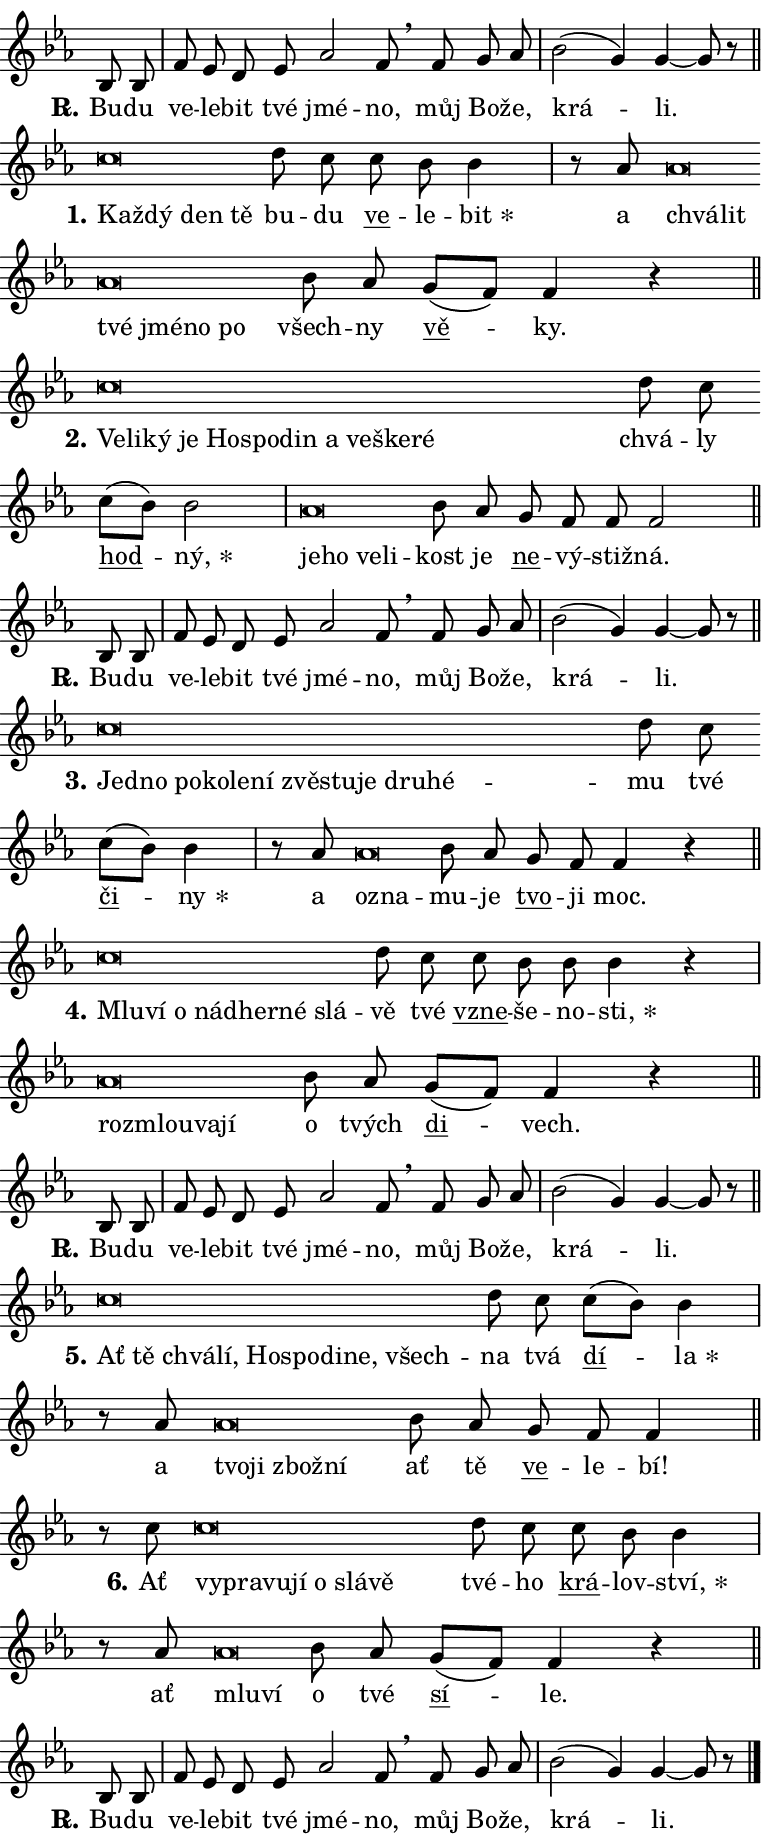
\version "2.24.0"
\header { tagline = "" }
\paper {
  indent = 0\cm
  top-margin = 0\cm
  right-margin = 0.13\cm % to fit lyric hyphens
  bottom-margin = 0\cm
  left-margin = 0\cm
  paper-width = 13\cm
  page-breaking = #ly:one-page-breaking
  system-system-spacing.basic-distance = #11
  score-system-spacing.basic-distance = #11
  ragged-last = ##f
}


%% Author: Thomas Morley
%% https://lists.gnu.org/archive/html/lilypond-user/2020-05/msg00002.html
#(define (line-position grob)
"Returns position of @var[grob} in current system:
   @code{'start}, if at first time-step
   @code{'end}, if at last time-step
   @code{'middle} otherwise
"
  (let* ((col (ly:item-get-column grob))
         (ln (ly:grob-object col 'left-neighbor))
         (rn (ly:grob-object col 'right-neighbor))
         (col-to-check-left (if (ly:grob? ln) ln col))
         (col-to-check-right (if (ly:grob? rn) rn col))
         (break-dir-left
           (and
             (ly:grob-property col-to-check-left 'non-musical #f)
             (ly:item-break-dir col-to-check-left)))
         (break-dir-right
           (and
             (ly:grob-property col-to-check-right 'non-musical #f)
             (ly:item-break-dir col-to-check-right))))
        (cond ((eqv? 1 break-dir-left) 'start)
              ((eqv? -1 break-dir-right) 'end)
              (else 'middle))))

#(define (tranparent-at-line-position vctor)
  (lambda (grob)
  "Relying on @code{line-position} select the relevant enry from @var{vctor}.
Used to determine transparency,"
    (case (line-position grob)
      ((end) (not (vector-ref vctor 0)))
      ((middle) (not (vector-ref vctor 1)))
      ((start) (not (vector-ref vctor 2))))))

noteHeadBreakVisibility =
#(define-music-function (break-visibility)(vector?)
"Makes @code{NoteHead}s transparent relying on @var{break-visibility}"
#{
  \override NoteHead.transparent =
    #(tranparent-at-line-position break-visibility)
#})

#(define delete-ledgers-for-transparent-note-heads
  (lambda (grob)
    "Reads whether a @code{NoteHead} is transparent.
If so this @code{NoteHead} is removed from @code{'note-heads} from
@var{grob}, which is supposed to be @code{LedgerLineSpanner}.
As a result ledgers are not printed for this @code{NoteHead}"
    (let* ((nhds-array (ly:grob-object grob 'note-heads))
           (nhds-list
             (if (ly:grob-array? nhds-array)
                 (ly:grob-array->list nhds-array)
                 '()))
           ;; Relies on the transparent-property being done before
           ;; Staff.LedgerLineSpanner.after-line-breaking is executed.
           ;; This is fragile ...
           (to-keep
             (remove
               (lambda (nhd)
                 (ly:grob-property nhd 'transparent #f))
               nhds-list)))
      ;; TODO find a better method to iterate over grob-arrays, similiar
      ;; to filter/remove etc for lists
      ;; For now rebuilt from scratch
      (set! (ly:grob-object grob 'note-heads)  '())
      (for-each
        (lambda (nhd)
          (ly:pointer-group-interface::add-grob grob 'note-heads nhd))
        to-keep))))

squashNotes = {
  \override NoteHead.X-extent = #'(-0.2 . 0.2)
  \override NoteHead.Y-extent = #'(-0.75 . 0)
  \override NoteHead.stencil =
    #(lambda (grob)
       (let ((pos (ly:grob-property grob 'staff-position)))
         (begin
           (if (< pos -7) (display "ERROR: Lower brevis then expected\n") (display ""))
           (if (<= pos -6) ly:text-interface::print ly:note-head::print))))
}
unSquashNotes = {
  \revert NoteHead.X-extent
  \revert NoteHead.Y-extent
  \revert NoteHead.stencil
}

hideNotes = \noteHeadBreakVisibility #begin-of-line-visible
unHideNotes = \noteHeadBreakVisibility #all-visible

% work-around for resetting accidentals
% https://lilypond.org/doc/v2.23/Documentation/notation/displaying-rhythms#unmetered-music
cadenzaMeasure = {
  \cadenzaOff
  \partial 1024 s1024
  \cadenzaOn
}

#(define-markup-command (accent layout props text) (markup?)
  "Underline accented syllable"
  (interpret-markup layout props
    #{\markup \override #'(offset . 4.3) \underline { #text }#}))

responsum = \markup \concat {
  "R" \hspace #-1.05 \path #0.1 #'((moveto 0 0.07) (lineto 0.9 0.8)) \hspace #0.05 "."
}

spaceSize = #0.6828661417322834 % exact space size for TeX Gyre Schola

\layout {
  \context {
    \Staff
    \remove "Time_signature_engraver"
    \override LedgerLineSpanner.after-line-breaking = #delete-ledgers-for-transparent-note-heads
  }
  \context {
    \Lyrics {
      \override LyricSpace.minimum-distance = \spaceSize
      \override LyricText.font-name = #"TeX Gyre Schola"
      \override LyricText.font-size = 1
      \override StanzaNumber.font-name = #"TeX Gyre Schola Bold"
      \override StanzaNumber.font-size = 1
    }
  }
  \context {
    \Score 
    \override NoteHead.text =
      #(lambda (grob) 
        (let ((pos (ly:grob-property grob 'staff-position)))
          #{\markup {
            \combine
              \halign #-0.55 \raise #(if (= pos -6) 0 0.5) \override #'(thickness . 2) \draw-line #'(3.2 . 0)
              \musicglyph "noteheads.sM1"
          }#}))
  }
}

% magnetic-lyrics.ily
%
%   written by
%     Jean Abou Samra <jean@abou-samra.fr>
%     Werner Lemberg <wl@gnu.org>
%
%   adapted by
%     Jiri Hon <jiri.hon@gmail.com>
%
% Version 2022-Apr-15

% https://www.mail-archive.com/lilypond-user@gnu.org/msg149350.html

#(define (Left_hyphen_pointer_engraver context)
   "Collect syllable-hyphen-syllable occurrences in lyrics and store
them in properties.  This engraver only looks to the left.  For
example, if the lyrics input is @code{foo -- bar}, it does the
following.

@itemize @bullet
@item
Set the @code{text} property of the @code{LyricHyphen} grob between
@q{foo} and @q{bar} to @code{foo}.

@item
Set the @code{left-hyphen} property of the @code{LyricText} grob with
text @q{foo} to the @code{LyricHyphen} grob between @q{foo} and
@q{bar}.
@end itemize

Use this auxiliary engraver in combination with the
@code{lyric-@/text::@/apply-@/magnetic-@/offset!} hook."
   (let ((hyphen #f)
         (text #f))
     (make-engraver
      (acknowledgers
       ((lyric-syllable-interface engraver grob source-engraver)
        (set! text grob)))
      (end-acknowledgers
       ((lyric-hyphen-interface engraver grob source-engraver)
        ;(when (not (grob::has-interface grob 'lyric-space-interface))
          (set! hyphen grob)));)
      ((stop-translation-timestep engraver)
       (when (and text hyphen)
         (ly:grob-set-object! text 'left-hyphen hyphen))
       (set! text #f)
       (set! hyphen #f)))))

#(define (lyric-text::apply-magnetic-offset! grob)
   "If the space between two syllables is less than the value in
property @code{LyricText@/.details@/.squash-threshold}, move the right
syllable to the left so that it gets concatenated with the left
syllable.

Use this function as a hook for
@code{LyricText@/.after-@/line-@/breaking} if the
@code{Left_@/hyphen_@/pointer_@/engraver} is active."
   (let ((hyphen (ly:grob-object grob 'left-hyphen #f)))
     (when hyphen
       (let ((left-text (ly:spanner-bound hyphen LEFT)))
         (when (grob::has-interface left-text 'lyric-syllable-interface)
           (let* ((common (ly:grob-common-refpoint grob left-text X))
                  (this-x-ext (ly:grob-extent grob common X))
                  (left-x-ext
                   (begin
                     ;; Trigger magnetism for left-text.
                     (ly:grob-property left-text 'after-line-breaking)
                     (ly:grob-extent left-text common X)))
                  ;; `delta` is the gap width between two syllables.
                  (delta (- (interval-start this-x-ext)
                            (interval-end left-x-ext)))
                  (details (ly:grob-property grob 'details))
                  (threshold (assoc-get 'squash-threshold details 0.2)))
             (when (< delta threshold)
               (let* (;; We have to manipulate the input text so that
                      ;; ligatures crossing syllable boundaries are not
                      ;; disabled.  For languages based on the Latin
                      ;; script this is essentially a beautification.
                      ;; However, for non-Western scripts it can be a
                      ;; necessity.
                      (lt (ly:grob-property left-text 'text))
                      (rt (ly:grob-property grob 'text))
                      (is-space (grob::has-interface hyphen 'lyric-space-interface))
                      (space (if is-space " " ""))
                      (extra-delta (if is-space spaceSize 0))
                      ;; Append new syllable.
                      (ltrt-space (if (and (string? lt) (string? rt))
                                (string-append lt space rt)
                                (make-concat-markup (list lt space rt))))
                      ;; Right-align `ltrt` to the right side.
                      (ltrt-space-markup (grob-interpret-markup
                               grob
                               (make-translate-markup
                                (cons (interval-length this-x-ext) 0)
                                (make-right-align-markup ltrt-space)))))
                 (begin
                   ;; Don't print `left-text`.
                   (ly:grob-set-property! left-text 'stencil #f)
                   ;; Set text and stencil (which holds all collected
                   ;; syllables so far) and shift it to the left.
                   (ly:grob-set-property! grob 'text ltrt-space)
                   (ly:grob-set-property! grob 'stencil ltrt-space-markup)
                   (ly:grob-translate-axis! grob (- (- delta extra-delta)) X))))))))))


#(define (lyric-hyphen::displace-bounds-first grob)
   ;; Make very sure this callback isn't triggered too early.
   (let ((left (ly:spanner-bound grob LEFT))
         (right (ly:spanner-bound grob RIGHT)))
     (ly:grob-property left 'after-line-breaking)
     (ly:grob-property right 'after-line-breaking)
     (ly:lyric-hyphen::print grob)))

squashThreshold = #0.4

\layout {
  \context {
    \Lyrics
    \consists #Left_hyphen_pointer_engraver
    \override LyricText.after-line-breaking =
      #lyric-text::apply-magnetic-offset!
    \override LyricHyphen.stencil = #lyric-hyphen::displace-bounds-first
    \override LyricText.details.squash-threshold = \squashThreshold
    \override LyricHyphen.minimum-distance = 0
    \override LyricHyphen.minimum-length = \squashThreshold
  }
}

squashText = \override LyricText.details.squash-threshold = 9999
unSquashText = \override LyricText.details.squash-threshold = \squashThreshold

leftText = \override LyricText.self-alignment-X = #LEFT
unLeftText = \revert LyricText.self-alignment-X

starOffset = #(lambda (grob) 
                (let ((x_offset (ly:self-alignment-interface::aligned-on-x-parent grob)))
                  (if (= x_offset 0) 0 (+ x_offset 1.2))))

star = #(define-music-function (syllable)(string?)
"Append star separator at the end of a syllable"
#{
  \once \override LyricText.X-offset = #starOffset
  \lyricmode { \markup {
    #syllable
    \override #'((font-name . "TeX Gyre Schola Bold")) \hspace #0.2 \lower #0.65 \larger "*"
  } }
#})

starAccent = #(define-music-function (syllable)(string?)
"Append star separator at the end of a syllable and make accent"
#{
  \once \override LyricText.X-offset = #starOffset
  \lyricmode { \markup {
    \accent #syllable
    \override #'((font-name . "TeX Gyre Schola Bold")) \hspace #0.2 \lower #0.65 \larger "*"
  } }
#})

breath = #(define-music-function (syllable)(string?)
"Append breathing indicator at the end of a syllable"
#{
  \lyricmode { \markup { #syllable "+" } }
#})

optionalBreath = #(define-music-function (syllable)(string?)
"Append optional breathing indicator at the end of a syllable"
#{
  \lyricmode { \markup { #syllable "(+)" } }
#})


\score {
    <<
        \new Voice = "melody" { \cadenzaOn \key es \major \relative { bes8 bes \cadenzaMeasure \bar "|" f' es d es as2 f8 \breathe \bar "" f g as \cadenzaMeasure \bar "|" bes2( g4) g~ g8 r \cadenzaMeasure \bar "||" \break } }
        \new Lyrics \lyricsto "melody" { \lyricmode { \set stanza = \responsum
Bu -- du ve -- le -- bit tvé jmé -- no, můj Bo -- že, krá -- li. } }
    >>
    \layout {}
}

\score {
    <<
        \new Voice = "melody" { \cadenzaOn \key es \major \relative { \squashNotes c''\breve*1/16 \hideNotes \breve*1/16 \bar "" \breve*1/16 \breve*1/16 \bar "" \unHideNotes \unSquashNotes d8 c \bar "" c bes bes4 \cadenzaMeasure \bar "|" r8 as8 \squashNotes as\breve*1/16 \hideNotes \breve*1/16 \bar "" \breve*1/16 \bar "" \breve*1/16 \bar "" \breve*1/16 \breve*1/16 \bar "" \unHideNotes \unSquashNotes bes8 as \bar "" g[( f)] f4 r \cadenzaMeasure \bar "||" \break } }
        \new Lyrics \lyricsto "melody" { \lyricmode { \set stanza = "1."
\leftText Kaž -- \squashText dý den tě \unLeftText \unSquashText bu -- du \markup \accent ve -- le -- \star bit a \leftText chvá -- \squashText lit tvé jmé -- no po \unLeftText \unSquashText všech -- ny \markup \accent vě -- ky. } }
    >>
    \layout {}
}

\score {
    <<
        \new Voice = "melody" { \cadenzaOn \key es \major \relative { \squashNotes c''\breve*1/16 \hideNotes \breve*1/16 \bar "" \breve*1/16 \bar "" \breve*1/16 \bar "" \breve*1/16 \bar "" \breve*1/16 \bar "" \breve*1/16 \bar "" \breve*1/16 \bar "" \breve*1/16 \bar "" \breve*1/16 \breve*1/16 \bar "" \unHideNotes \unSquashNotes d8 c \bar "" c[( bes)] bes2 \cadenzaMeasure \bar "|" \squashNotes as\breve*1/16 \hideNotes \breve*1/16 \bar "" \breve*1/16 \breve*1/16 \bar "" \unHideNotes \unSquashNotes bes8 as \bar "" g f f f2 \cadenzaMeasure \bar "||" \break } }
        \new Lyrics \lyricsto "melody" { \lyricmode { \set stanza = "2."
\leftText Ve -- \squashText li -- ký je Ho -- spo -- din a ve -- ške -- ré \unLeftText \unSquashText chvá -- ly \markup \accent hod -- \star ný, \leftText je -- \squashText ho ve -- li -- \unLeftText \unSquashText kost je \markup \accent ne -- vý -- stiž -- ná. } }
    >>
    \layout {}
}

\score {
    <<
        \new Voice = "melody" { \cadenzaOn \key es \major \relative { bes8 bes \cadenzaMeasure \bar "|" f' es d es as2 f8 \breathe \bar "" f g as \cadenzaMeasure \bar "|" bes2( g4) g~ g8 r \cadenzaMeasure \bar "||" \break } }
        \new Lyrics \lyricsto "melody" { \lyricmode { \set stanza = \responsum
Bu -- du ve -- le -- bit tvé jmé -- no, můj Bo -- že, krá -- li. } }
    >>
    \layout {}
}

\score {
    <<
        \new Voice = "melody" { \cadenzaOn \key es \major \relative { \squashNotes c''\breve*1/16 \hideNotes \breve*1/16 \bar "" \breve*1/16 \bar "" \breve*1/16 \bar "" \breve*1/16 \bar "" \breve*1/16 \bar "" \breve*1/16 \bar "" \breve*1/16 \bar "" \breve*1/16 \bar "" \breve*1/16 \breve*1/16 \bar "" \unHideNotes \unSquashNotes d8 c \bar "" c[( bes)] bes4 \cadenzaMeasure \bar "|" r8 as8 \squashNotes as\breve*1/16 \hideNotes \breve*1/16 \bar "" \unHideNotes \unSquashNotes bes8 as \bar "" g f f4 r \cadenzaMeasure \bar "||" \break } }
        \new Lyrics \lyricsto "melody" { \lyricmode { \set stanza = "3."
\leftText Jed -- \squashText no po -- ko -- le -- ní zvě -- stu -- je dru -- hé -- \unLeftText \unSquashText mu tvé \markup \accent či -- \star ny a \leftText o -- \squashText zna -- \unLeftText \unSquashText mu -- je \markup \accent tvo -- ji moc. } }
    >>
    \layout {}
}

\score {
    <<
        \new Voice = "melody" { \cadenzaOn \key es \major \relative { \squashNotes c''\breve*1/16 \hideNotes \breve*1/16 \bar "" \breve*1/16 \bar "" \breve*1/16 \bar "" \breve*1/16 \bar "" \breve*1/16 \breve*1/16 \bar "" \unHideNotes \unSquashNotes d8 c \bar "" c bes bes bes4 r \cadenzaMeasure \bar "|" \squashNotes as\breve*1/16 \hideNotes \breve*1/16 \bar "" \breve*1/16 \breve*1/16 \bar "" \unHideNotes \unSquashNotes bes8 as \bar "" g[( f)] f4 r \cadenzaMeasure \bar "||" \break } }
        \new Lyrics \lyricsto "melody" { \lyricmode { \set stanza = "4."
\leftText Mlu -- \squashText ví o nád -- her -- né slá -- \unLeftText \unSquashText vě tvé \markup \accent vzne -- še -- no -- \star sti, \leftText roz -- \squashText mlou -- va -- jí \unLeftText \unSquashText o tvých \markup \accent di -- vech. } }
    >>
    \layout {}
}

\score {
    <<
        \new Voice = "melody" { \cadenzaOn \key es \major \relative { bes8 bes \cadenzaMeasure \bar "|" f' es d es as2 f8 \breathe \bar "" f g as \cadenzaMeasure \bar "|" bes2( g4) g~ g8 r \cadenzaMeasure \bar "||" \break } }
        \new Lyrics \lyricsto "melody" { \lyricmode { \set stanza = \responsum
Bu -- du ve -- le -- bit tvé jmé -- no, můj Bo -- že, krá -- li. } }
    >>
    \layout {}
}

\score {
    <<
        \new Voice = "melody" { \cadenzaOn \key es \major \relative { \squashNotes c''\breve*1/16 \hideNotes \breve*1/16 \bar "" \breve*1/16 \bar "" \breve*1/16 \bar "" \breve*1/16 \bar "" \breve*1/16 \bar "" \breve*1/16 \bar "" \breve*1/16 \breve*1/16 \bar "" \unHideNotes \unSquashNotes d8 c \bar "" c[( bes)] bes4 \cadenzaMeasure \bar "|" r8 as8 \squashNotes as\breve*1/16 \hideNotes \breve*1/16 \bar "" \breve*1/16 \breve*1/16 \bar "" \unHideNotes \unSquashNotes bes8 as \bar "" g f f4 \cadenzaMeasure \bar "||" \break } }
        \new Lyrics \lyricsto "melody" { \lyricmode { \set stanza = "5."
\leftText Ať \squashText tě chvá -- lí, Ho -- spo -- di -- ne, všech -- \unLeftText \unSquashText na tvá \markup \accent dí -- \star la a \leftText tvo -- \squashText ji zbož -- ní \unLeftText \unSquashText ať tě \markup \accent ve -- le -- bí! } }
    >>
    \layout {}
}

\score {
    <<
        \new Voice = "melody" { \cadenzaOn \key es \major \relative { r8 c''8 \squashNotes c\breve*1/16 \hideNotes \breve*1/16 \bar "" \breve*1/16 \bar "" \breve*1/16 \bar "" \breve*1/16 \bar "" \breve*1/16 \breve*1/16 \bar "" \unHideNotes \unSquashNotes d8 c \bar "" c bes bes4 \cadenzaMeasure \bar "|" r8 as8 \squashNotes as\breve*1/16 \hideNotes \breve*1/16 \bar "" \unHideNotes \unSquashNotes bes8 as \bar "" g[( f)] f4 r \cadenzaMeasure \bar "||" \break } }
        \new Lyrics \lyricsto "melody" { \lyricmode { \set stanza = "6."
Ať \leftText vy -- \squashText pra -- vu -- jí o slá -- vě \unLeftText \unSquashText tvé -- ho \markup \accent krá -- lov -- \star ství, ať \leftText mlu -- \squashText ví \unLeftText \unSquashText o tvé \markup \accent sí -- le. } }
    >>
    \layout {}
}

\score {
    <<
        \new Voice = "melody" { \cadenzaOn \key es \major \relative { bes8 bes \cadenzaMeasure \bar "|" f' es d es as2 f8 \breathe \bar "" f g as \cadenzaMeasure \bar "|" bes2( g4) g~ g8 r \cadenzaMeasure \bar "||" \break } \bar "|." }
        \new Lyrics \lyricsto "melody" { \lyricmode { \set stanza = \responsum
Bu -- du ve -- le -- bit tvé jmé -- no, můj Bo -- že, krá -- li. } }
    >>
    \layout {}
}
